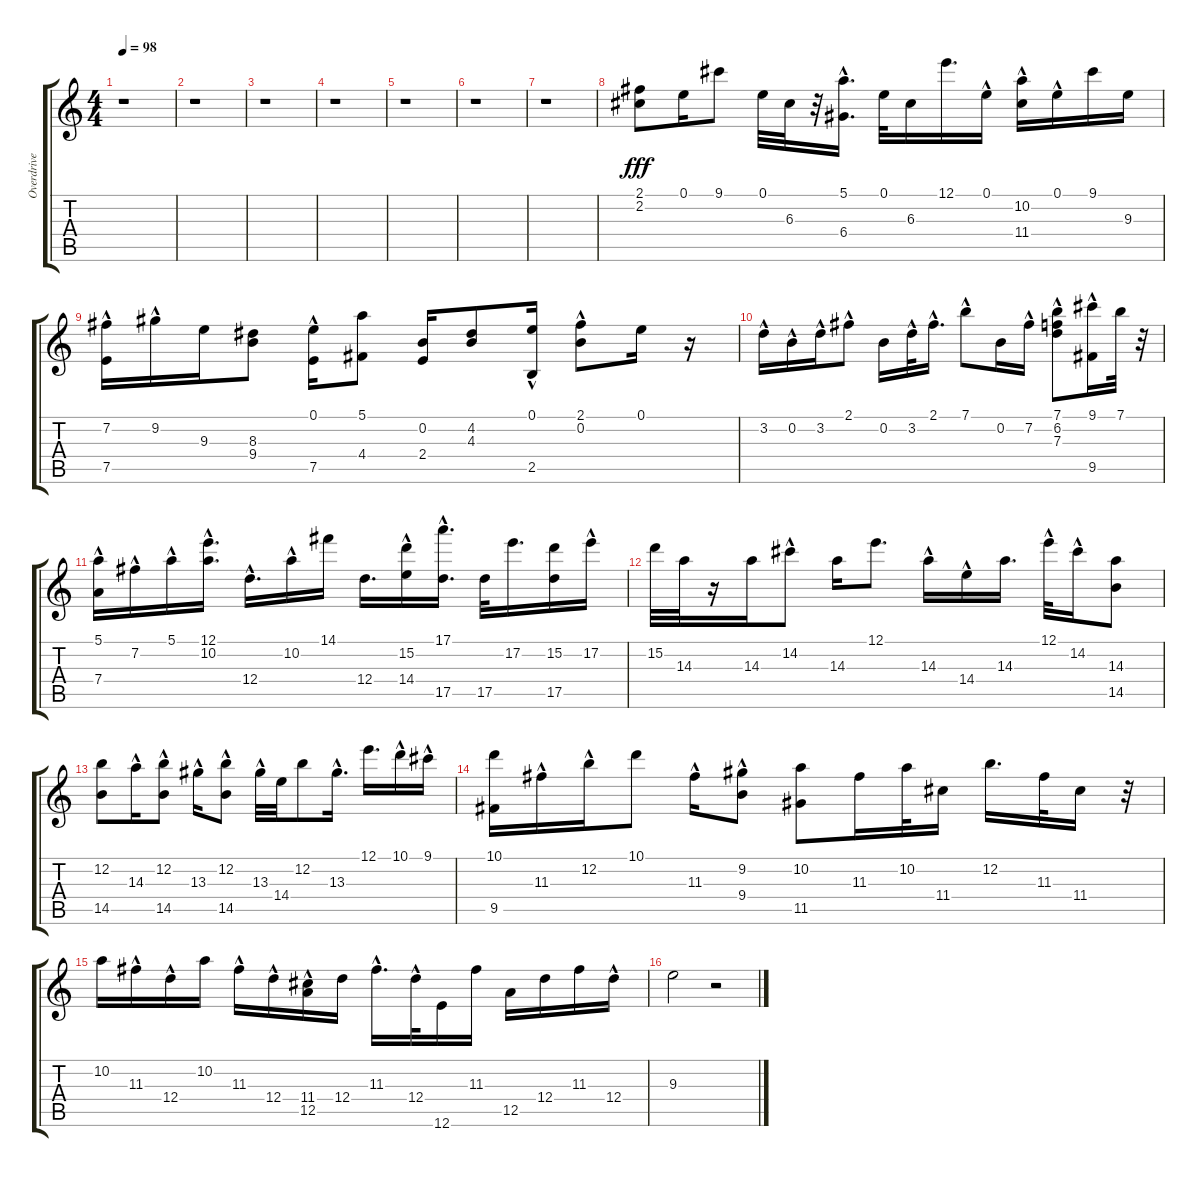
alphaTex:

\track ("Overdrive 2" "Overdrive ") {instrument overdrivenguitar}
\staff {score tabs}
\tuning (E4 B3 G3 D3 A2 E2) {hide}
\ts (4 4)
\tempo 98
\clef g2
\ks c
r.1{dy fff} |
r.1 |
r.1 |
r.1 |
r.1 |
r.1 |
r.1 |
(2.1 2.2).8 0.1.16 9.1.8 0.1.32 6.3.32 r.32 (5.1 6.4{hac}).16{d} 0.1.32 6.3.16 12.1.16{d} 0.1{hac}.16 (10.2 11.4{hac}).16 0.1{hac}.16 9.1.16 9.3.16 |
(7.2{hac} 7.5).16 9.2{hac}.16 9.3.16 (8.3 9.4).8 (0.1 7.5{hac}).16 (5.1 4.4).8 (0.2 2.4).16 (4.2 4.3).8 (0.1{hac} 2.5{hac}).16 (2.1 0.2{hac}).8 0.1.16 r.16 |
3.2{hac}.16 0.2{hac}.16 3.2{hac}.16 2.1{hac}.8 0.2.16 3.2{hac}.32 2.1{hac}.16{d} 7.1{hac}.8 0.2.16 7.2{hac}.16 (7.1 6.2{hac} 7.3{hac}).8 (9.1{hac} 9.5).16 7.1.32 r.32 |
(5.1{hac} 7.4).16 7.2{hac}.16 5.1{hac}.16 (12.1 10.2{hac}).16{d} 12.4{hac}.16{d} 10.2{hac}.16 14.1.16 12.4.16{d} (15.2{hac} 14.4).16 (17.1{hac} 17.5).16{d} 17.5.32 17.2.16{d} (15.2 17.5).16 17.2{hac}.16 |
15.2.32 14.3.32 r.16 14.3.16 14.2{hac}.8 14.3.16 12.1.8{d} 14.3{hac}.16 14.4{hac}.16 14.3.16{d} 12.1{hac}.32 14.2{hac}.16 (14.3 14.5).8 |
(12.2 14.5).8 14.3{hac}.16 (12.2 14.5{hac}).8 13.3{hac}.16 (12.2 14.5{hac}).8 13.3{hac}.32 14.4.32 12.2.8 13.3{hac}.16{d} 12.1.16{d} 10.1{hac}.16 9.1{hac}.16 |
(10.1 9.5).16 11.3{hac}.16 12.2{hac}.16 10.1.8 11.3{hac}.16 (9.2 9.4{hac}).8 (10.2 11.5).8 11.3.16 10.2.32 11.4.16 12.2.16{d} 11.3.32 11.4.16 r.32 |
10.2.16 11.3{hac}.16 12.4{hac}.16 10.2.16 11.3{hac}.16 12.4{hac}.16 (11.4{hac} 12.5).16 12.4.16 11.3{hac}.16{d} 12.4{hac}.32 12.6.16 11.3.16 12.5.16 12.4.16 11.3.16 12.4{hac}.16 |
9.3.2 r.2
